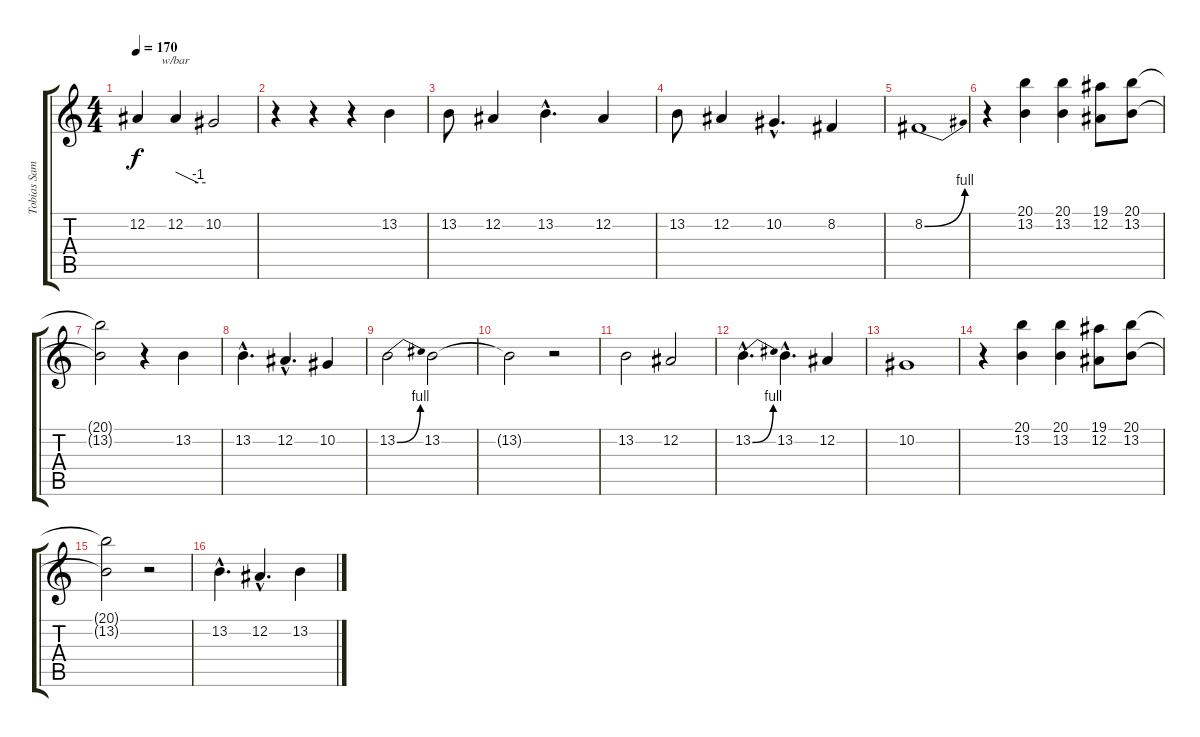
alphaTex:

\track ("Tobias Sammet" "Tobias Sam") {instrument lead1square}
\staff {score tabs}
\tuning (Eb4 Bb3 Gb3 Db3 Ab2 Eb2) {hide}
\ts (4 4)
\tempo 170
\clef g2
\ks c
12.2.4{dy f} 12.2.4{tbe (custom default 0 0 45 -4 60 -4)} 10.2.2 |
r.4 r.4 r.4 13.2.4 |
13.2.8 12.2.4 13.2{hac}.4{d} 12.2.4 |
13.2.8 12.2.4 10.2{hac}.4{d} 8.2.4 |
8.2{be (bend 0 0 60 4)}.1 |
r.4 (20.1 13.2).4 (20.1 13.2).4 (19.1 12.2).8 (20.1 13.2).8 |
(20.1{t} 13.2{t}).2 r.4 13.2.4 |
13.2{hac}.4{d} 12.2{hac}.4{d} 10.2.4 |
13.2{be (bend 0 0 60 4)}.2 13.2.2 |
13.2{t}.2 r.2 |
13.2.2 12.2.2 |
13.2{be (bend 0 0 60 4) hac}.4{d} 13.2{hac}.4{d} 12.2.4 |
10.2.1 |
r.4 (20.1 13.2).4 (20.1 13.2).4 (19.1 12.2).8 (20.1 13.2).8 |
(20.1{t} 13.2{t}).2 r.2 |
13.2{hac}.4{d} 12.2{hac}.4{d} 13.2.4
